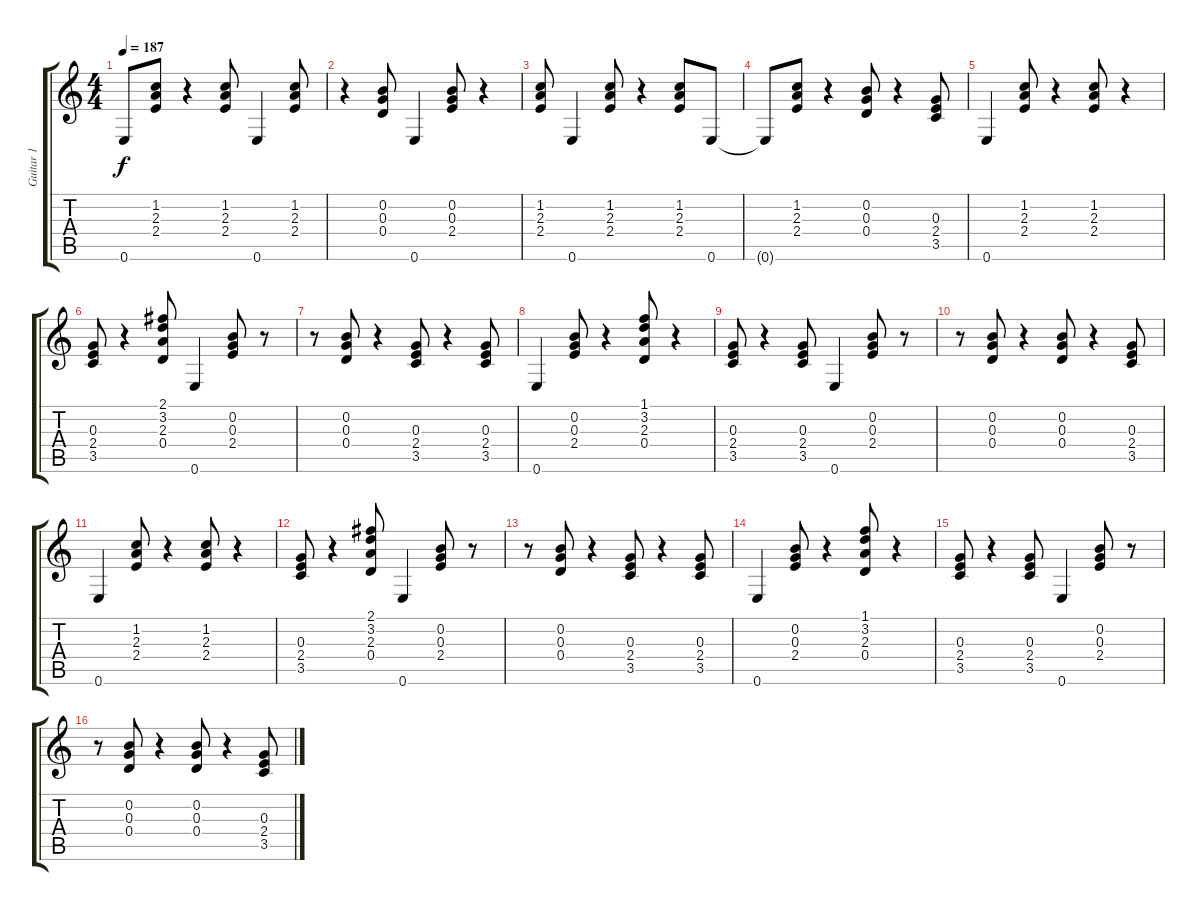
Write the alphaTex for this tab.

\track ("Guitar 1" "Guitar 1") {instrument acousticguitarnylon}
\staff {score tabs}
\tuning (E4 B3 G3 D3 A2 E2) {hide}
\ts (4 4)
\tempo 187
\clef g2
\ks c
0.6{t}.8{dy f} (1.2 2.3 2.4).8 r.4 (1.2 2.3 2.4).8 0.6.4 (1.2 2.3 2.4).8 |
r.4 (0.2 0.3 0.4).8 0.6.4 (0.2 0.3 2.4).8 r.4 |
(1.2 2.3 2.4).8 0.6.4 (1.2 2.3 2.4).8 r.4 (1.2 2.3 2.4).8 0.6.8 |
0.6{t}.8 (1.2 2.3 2.4).8 r.4 (0.2 0.3 0.4).8 r.4 (0.3 2.4 3.5).8 |
0.6.4 (1.2 2.3 2.4).8 r.4 (1.2 2.3 2.4).8 r.4 |
(0.3 2.4 3.5).8 r.4 (2.1 3.2 2.3 0.4).8 0.6.4 (0.2 0.3 2.4).8 r.8 |
r.8 (0.2 0.3 0.4).8 r.4 (0.3 2.4 3.5).8 r.4 (0.3 2.4 3.5).8 |
0.6.4 (0.2 0.3 2.4).8 r.4 (1.1 3.2 2.3 0.4).8 r.4 |
(0.3 2.4 3.5).8 r.4 (0.3 2.4 3.5).8 0.6.4 (0.2 0.3 2.4).8 r.8 |
r.8 (0.2 0.3 0.4).8 r.4 (0.2 0.3 0.4).8 r.4 (0.3 2.4 3.5).8 |
0.6.4 (1.2 2.3 2.4).8 r.4 (1.2 2.3 2.4).8 r.4 |
(0.3 2.4 3.5).8 r.4 (2.1 3.2 2.3 0.4).8 0.6.4 (0.2 0.3 2.4).8 r.8 |
r.8 (0.2 0.3 0.4).8 r.4 (0.3 2.4 3.5).8 r.4 (0.3 2.4 3.5).8 |
0.6.4 (0.2 0.3 2.4).8 r.4 (1.1 3.2 2.3 0.4).8 r.4 |
(0.3 2.4 3.5).8 r.4 (0.3 2.4 3.5).8 0.6.4 (0.2 0.3 2.4).8 r.8 |
r.8 (0.2 0.3 0.4).8 r.4 (0.2 0.3 0.4).8 r.4 (0.3 2.4 3.5).8
